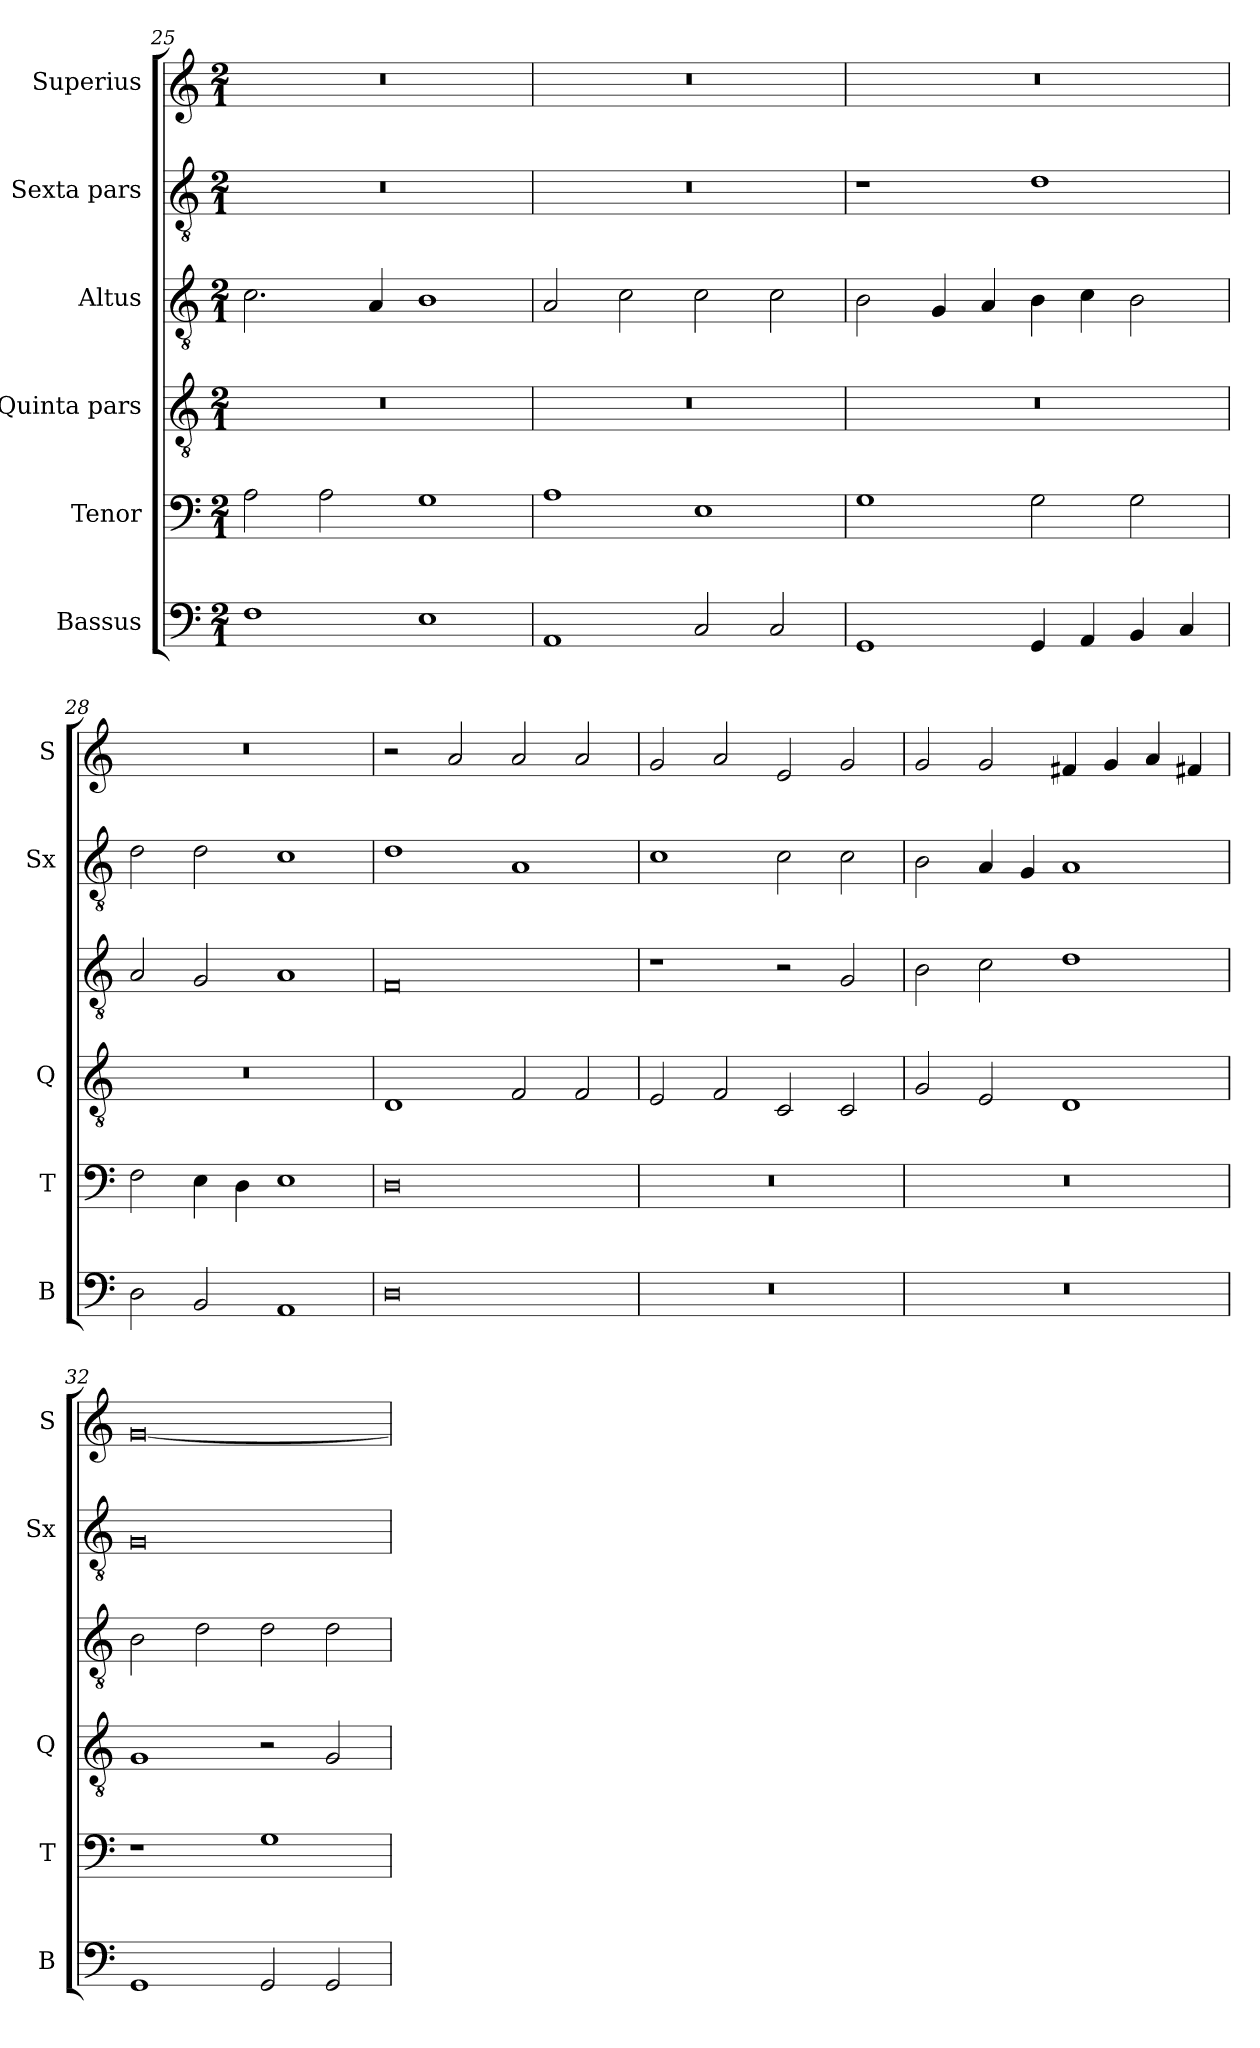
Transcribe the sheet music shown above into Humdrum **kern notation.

**kern	**kern	**kern	**kern	**kern	**kern
*part6	*part5	*part4	*part3	*part2	*part1
*staff6	*staff5	*staff4	*staff3	*staff2	*staff1
*I"Bassus	*I"Tenor	*I"Quinta pars	*I"Altus	*I"Sexta pars	*I"Superius
*I'B	*I'T	*I'Q	*	*I'Sx	*I'S
*clefF4	*clefF4	*clefGv2	*clefGv2	*clefGv2	*clefG2
*k[]	*k[]	*k[]	*k[]	*k[]	*k[]
*M2/1	*M2/1	*M2/1	*M2/1	*M2/1	*M2/1
=25	=25	=25	=25	=25	=25
1F	2A\	0r	2.c\	0r	0r
.	2A\	.	.	.	.
.	.	.	4A/	.	.
1E	1G	.	1B	.	.
=26	=26	=26	=26	=26	=26
1AA	1A	0r	2A/	0r	0r
.	.	.	2c\	.	.
2C/	1E	.	2c\	.	.
2C/	.	.	2c\	.	.
=27	=27	=27	=27	=27	=27
1GG	1G	0r	2B\	1r	0r
.	.	.	4G/	.	.
.	.	.	4A/	.	.
4GG/	2G\	.	4B\	1d	.
4AA/	.	.	4c\	.	.
4BB/	2G\	.	2B\	.	.
4C/	.	.	.	.	.
=28	=28	=28	=28	=28	=28
2D\	2F\	0r	2A/	2d\	0r
2BB/	4E\	.	2G/	2d\	.
.	4D\	.	.	.	.
1AA	1E	.	1A	1c	.
=29	=29	=29	=29	=29	=29
0D	0D	1D	0F	1d	2r
.	.	.	.	.	2a/
.	.	2F/	.	1A	2a/
.	.	2F/	.	.	2a/
=30	=30	=30	=30	=30	=30
0r	0r	2E/	1r	1c	2g/
.	.	2F/	.	.	2a/
.	.	2C/	2r	2c\	2e/
.	.	2C/	2G/	2c\	2g/
=31	=31	=31	=31	=31	=31
0r	0r	2G/	2B\	2B\	2g/
.	.	2E/	2c\	4A/	2g/
.	.	.	.	4G/	.
.	.	1D	1d	1A	4f#X/
.	.	.	.	.	4g/
.	.	.	.	.	4a/
.	.	.	.	.	4f#X/
=32	=32	=32	=32	=32	=32
1GG	1r	1G	2B\	0G	[0g
.	.	.	2d\	.	.
2GG/	1G	2r	2d\	.	.
2GG/	.	2G/	2d\	.	.
=	=	=	=	=	=
*-	*-	*-	*-	*-	*-
